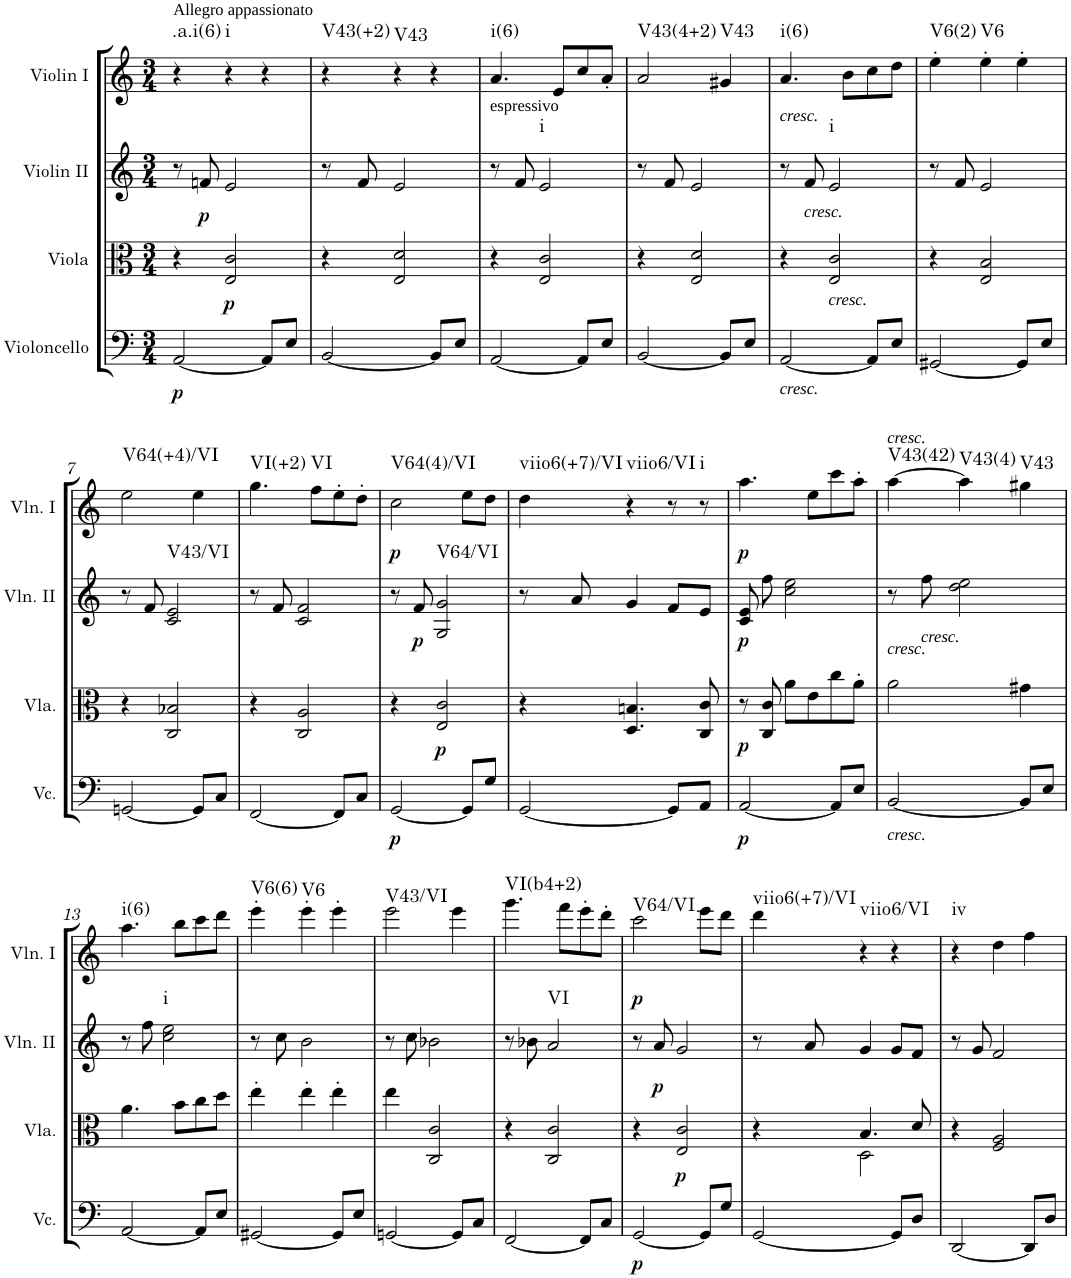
**kern	**dynam	**kern	**dynam	**kern	**dynam	**harte	**kern	**dynam	**harte
*part4	*part4	*part3	*part3	*part2	*part2	*part2	*part1	*part1	*part1
*staff4	*staff4	*staff3	*staff3	*staff2	*staff2	*	*staff1	*staff1	*
*I"Violoncello	*	*I"Viola	*	*I"Violin II	*	*	*I"Violin I	*	*
*I'Vc.	*	*I'Vla.	*	*I'Vln. II	*	*	*I'Vln. I	*	*
*clefF4	*	*clefC3	*	*clefG2	*	*	*clefG2	*	*
*k[]	*	*k[]	*	*k[]	*	*	*k[]	*	*
*M3/4	*	*M3/4	*	*M3/4	*	*	*M3/4	*	*
=1	=1	=1	=1	=1	=1	=1	=1	=1	=1
!	!	!	!	!	!	!	!LO:TX:a:t=Allegro appassionato	!	!
!	!LO:DY:b	!	!	!	!	!	!	!	!LO:H:kt=.a.i(6)
[2AA/	p	4r	.	8r	.	.	4r	.	N
!	!	!	!	!	!LO:DY:b	!	!	!	!
.	.	.	.	8fn/	p	.	.	.	.
!	!	!	!LO:DY:b	!	!	!	!	!	!LO:H:kt=i
.	.	2E/ 2c/	p	2e/	.	.	4r	.	N
8AA/L]	.	.	.	.	.	.	4r	.	.
8E/J	.	.	.	.	.	.	.	.	.
=2	=2	=2	=2	=2	=2	=2	=2	=2	=2
!	!	!	!	!	!	!	!	!	!LO:H:kt=V43(+2)
[2BB/	.	4r	.	8r	.	.	4r	.	N
.	.	.	.	8f/	.	.	.	.	.
!	!	!	!	!	!	!	!	!	!LO:H:kt=V43
.	.	2E/ 2d/	.	2e/	.	.	4r	.	N
8BB/L]	.	.	.	.	.	.	4r	.	.
8E/J	.	.	.	.	.	.	.	.	.
=3	=3	=3	=3	=3	=3	=3	=3	=3	=3
!	!	!	!	!LO:TX:a:t=espressivo	!	!	!	!	!LO:H:kt=i(6)
[2AA/	.	4r	.	8r	.	.	4.a/	.	N
.	.	.	.	8f/	.	.	.	.	.
!	!	!	!	!	!	!LO:H:kt=i	!	!	!
.	.	2E/ 2c/	.	2e/	.	N	.	.	.
.	.	.	.	.	.	.	8e/L	.	.
8AA/L]	.	.	.	.	.	.	8cc/	.	.
8E/J	.	.	.	.	.	.	8a'/J	.	.
=4	=4	=4	=4	=4	=4	=4	=4	=4	=4
!	!	!	!	!	!	!	!	!	!LO:H:kt=V43(4+2)
[2BB/	.	4r	.	8r	.	.	2a/	.	N
.	.	.	.	8f/	.	.	.	.	.
.	.	2E/ 2d/	.	2e/	.	.	.	.	.
!	!	!	!	!	!	!	!	!	!LO:H:kt=V43
8BB/L]	.	.	.	.	.	.	4g#X/	.	N
8E/J	.	.	.	.	.	.	.	.	.
=5	=5	=5	=5	=5	=5	=5	=5	=5	=5
!	!	!	!	!	!	!	!LO:TX:b:i:t=cresc.	!	!
!LO:TX:b:i:t=cresc.	!	!	!	!	!	!	!	!	!LO:H:kt=i(6)
[2AA/	.	4r	.	8r	.	.	4.a/	.	N
!	!	!	!	!LO:TX:b:i:t=cresc.	!	!	!	!	!
.	.	.	.	8f/	.	.	.	.	.
!	!	!LO:TX:b:i:t=cresc.	!	!	!	!LO:H:kt=i	!	!	!
.	.	2E/ 2c/	.	2e/	.	N	.	.	.
.	.	.	.	.	.	.	8b\L	.	.
8AA/L]	.	.	.	.	.	.	8cc\	.	.
8E/J	.	.	.	.	.	.	8dd\J	.	.
=6	=6	=6	=6	=6	=6	=6	=6	=6	=6
!	!	!	!	!	!	!	!	!	!LO:H:kt=V6(2)
[2GG#X/	.	4r	.	8r	.	.	4ee'\	.	N
.	.	.	.	8f/	.	.	.	.	.
!	!	!	!	!	!	!	!	!	!LO:H:kt=V6
.	.	2E/ 2B/	.	2e/	.	.	4ee'\	.	N
8GG#/L]	.	.	.	.	.	.	4ee'\	.	.
8E/J	.	.	.	.	.	.	.	.	.
!!LO:LB:g=z
=7	=7	=7	=7	=7	=7	=7	=7	=7	=7
!	!	!	!	!	!	!	!	!	!LO:H:kt=V64(+4)/VI
[2GGn/	.	4r	.	8r	.	.	2ee\	.	N
.	.	.	.	8f/	.	.	.	.	.
!	!	!	!	!	!	!LO:H:kt=V43/VI	!	!	!
.	.	2C/ 2B-X/	.	2c/ 2e/	.	N	.	.	.
8GG/L]	.	.	.	.	.	.	4ee\	.	.
8C/J	.	.	.	.	.	.	.	.	.
=8	=8	=8	=8	=8	=8	=8	=8	=8	=8
!	!	!	!	!	!	!	!	!	!LO:H:kt=VI(+2)
[2FF/	.	4r	.	8r	.	.	4.gg\	.	N
.	.	.	.	8f/	.	.	.	.	.
.	.	2C/ 2A/	.	2c/ 2f/	.	.	.	.	.
!	!	!	!	!	!	!	!	!	!LO:H:kt=VI
.	.	.	.	.	.	.	8ff\L	.	N
8FF/L]	.	.	.	.	.	.	8ee'\	.	.
8C/J	.	.	.	.	.	.	8dd'\J	.	.
=9	=9	=9	=9	=9	=9	=9	=9	=9	=9
!	!LO:DY:b	!	!	!	!	!	!	!LO:DY:b	!LO:H:kt=V64(4)/VI
[2GG/	p	4r	.	8r	.	.	2cc\	p	N
!	!	!	!	!	!LO:DY:b	!	!	!	!
.	.	.	.	8f/	p	.	.	.	.
!	!	!	!LO:DY:b	!	!	!LO:H:kt=V64/VI	!	!	!
.	.	2E/ 2c/	p	2G/ 2g/	.	N	.	.	.
8GG/L]	.	.	.	.	.	.	8ee\L	.	.
8G/J	.	.	.	.	.	.	8dd\J	.	.
=10	=10	=10	=10	=10	=10	=10	=10	=10	=10
!	!	!	!	!	!	!	!	!	!LO:H:kt=viio6(+7)/VI
[2GG/	.	4r	.	8r	.	.	4dd\	.	N
.	.	.	.	8a/	.	.	.	.	.
!	!	!	!	!	!	!	!	!	!LO:H:kt=viio6/VI
.	.	4.D/ 4.Bn/	.	4g/	.	.	4r	.	N
8GG/L]	.	.	.	8f/L	.	.	8r	.	.
!	!	!	!	!	!	!	!	!	!LO:H:kt=i
8AA/J	.	8C/ 8c/	.	8e/J	.	.	8r	.	N
=11	=11	=11	=11	=11	=11	=11	=11	=11	=11
!	!LO:DY:b	!	!	!	!	!	!	!	!
!	!LO:DY:n=1:a	!	!	!	!LO:DY:b	!	!	!LO:DY:b	!
[2AA/	p p	8r	.	8c/ 8e/	p	.	4.aa\	p	.
.	.	8C/ 8c/	.	8ff\	.	.	.	.	.
.	.	8a\L	.	2cc\ 2ee\	.	.	.	.	.
.	.	8e\	.	.	.	.	8ee\L	.	.
8AA/L]	.	8cc\	.	.	.	.	8ccc\	.	.
8E/J	.	8a'\J	.	.	.	.	8aa'\J	.	.
=12	=12	=12	=12	=12	=12	=12	=12	=12	=12
!	!	!	!	!	!	!	!LO:TX:a:i:t=cresc.	!	!
!	!	!LO:TX:a:i:t=cresc.	!	!	!	!	!	!	!
!LO:TX:b:i:t=cresc.	!	!	!	!	!	!	!	!	!LO:H:kt=V43(42)
[2BB/	.	2a\	.	8r	.	.	[4aa\	.	N
!	!	!	!	!LO:TX:b:i:t=cresc.	!	!	!	!	!
.	.	.	.	8ff\	.	.	.	.	.
!	!	!	!	!	!	!	!	!	!LO:H:kt=V43(4)
.	.	.	.	2dd\ 2ee\	.	.	4aa\]	.	N
!	!	!	!	!	!	!	!	!	!LO:H:kt=V43
8BB/L]	.	4g#X\	.	.	.	.	4gg#X\	.	N
8E/J	.	.	.	.	.	.	.	.	.
!!LO:LB:g=z
=13	=13	=13	=13	=13	=13	=13	=13	=13	=13
!	!	!	!	!	!	!	!	!	!LO:H:kt=i(6)
[2AA/	.	4.a\	.	8r	.	.	4.aa\	.	N
.	.	.	.	8ff\	.	.	.	.	.
!	!	!	!	!	!	!LO:H:kt=i	!	!	!
.	.	.	.	2cc\ 2ee\	.	N	.	.	.
.	.	8b\L	.	.	.	.	8bb\L	.	.
8AA/L]	.	8cc\	.	.	.	.	8ccc\	.	.
8E/J	.	8dd\J	.	.	.	.	8ddd\J	.	.
=14	=14	=14	=14	=14	=14	=14	=14	=14	=14
!	!	!	!	!	!	!	!	!	!LO:H:kt=V6(6)
[2GG#X/	.	4ee'\	.	8r	.	.	4eee'\	.	N
.	.	.	.	8cc\	.	.	.	.	.
!	!	!	!	!	!	!	!	!	!LO:H:kt=V6
.	.	4ee'\	.	2b\	.	.	4eee'\	.	N
8GG#/L]	.	4ee'\	.	.	.	.	4eee'\	.	.
8E/J	.	.	.	.	.	.	.	.	.
=15	=15	=15	=15	=15	=15	=15	=15	=15	=15
!	!	!	!	!	!	!	!	!	!LO:H:kt=V43/VI
[2GGn/	.	4ee\	.	8r	.	.	2eee\	.	N
.	.	.	.	8cc\	.	.	.	.	.
.	.	2C/ 2c/	.	2b-X\	.	.	.	.	.
8GG/L]	.	.	.	.	.	.	4eee\	.	.
8C/J	.	.	.	.	.	.	.	.	.
=16	=16	=16	=16	=16	=16	=16	=16	=16	=16
!	!	!	!	!	!	!	!	!	!LO:H:kt=VI(b4+2)
[2FF/	.	4r	.	8r	.	.	4.ggg\	.	N
.	.	.	.	8b-X\	.	.	.	.	.
!	!	!	!	!	!	!LO:H:kt=VI	!	!	!
.	.	2C/ 2c/	.	2a/	.	N	.	.	.
.	.	.	.	.	.	.	8fff\L	.	.
8FF/L]	.	.	.	.	.	.	8eee'\	.	.
8C/J	.	.	.	.	.	.	8ddd'\J	.	.
=17	=17	=17	=17	=17	=17	=17	=17	=17	=17
!	!LO:DY:b	!	!	!	!	!	!	!LO:DY:b	!LO:H:kt=V64/VI
[2GG/	p	4r	.	8r	.	.	2ccc\	p	N
!	!	!	!	!	!LO:DY:b	!	!	!	!
.	.	.	.	8a/	p	.	.	.	.
!	!	!	!LO:DY:b	!	!	!	!	!	!
.	.	2E/ 2c/	p	2g/	.	.	.	.	.
8GG/L]	.	.	.	.	.	.	8eee\L	.	.
8G/J	.	.	.	.	.	.	8ddd\J	.	.
=18	=18	=18	=18	=18	=18	=18	=18	=18	=18
*	*	*^	*	*	*	*	*	*	*
!	!	!	!	!	!	!	!	!	!	!LO:H:kt=viio6(+7)/VI
[2GG/	.	4r	4ryy	.	8r	.	.	4ddd\	.	N
.	.	.	.	.	8a/	.	.	.	.	.
!	!	!	!	!	!	!	!	!	!	!LO:H:kt=viio6/VI
.	.	4.B/	2D\	.	4g/	.	.	4r	.	N
8GG/L]	.	.	.	.	8g/L	.	.	4r	.	.
8D/J	.	8d/	.	.	8f/J	.	.	.	.	.
*	*	*v	*v	*	*	*	*	*	*	*
=19	=19	=19	=19	=19	=19	=19	=19	=19	=19
!	!	!	!	!	!	!	!	!	!LO:H:kt=iv
[2DD/	.	4r	.	8r	.	.	4r	.	N
.	.	.	.	8g/	.	.	.	.	.
.	.	2F/ 2A/	.	2f/	.	.	4dd\	.	.
8DD/L]	.	.	.	.	.	.	4ff\	.	.
8D/J	.	.	.	.	.	.	.	.	.
=	=	=	=	=	=	=	=	=	=
*-	*-	*-	*-	*-	*-	*-	*-	*-	*-
